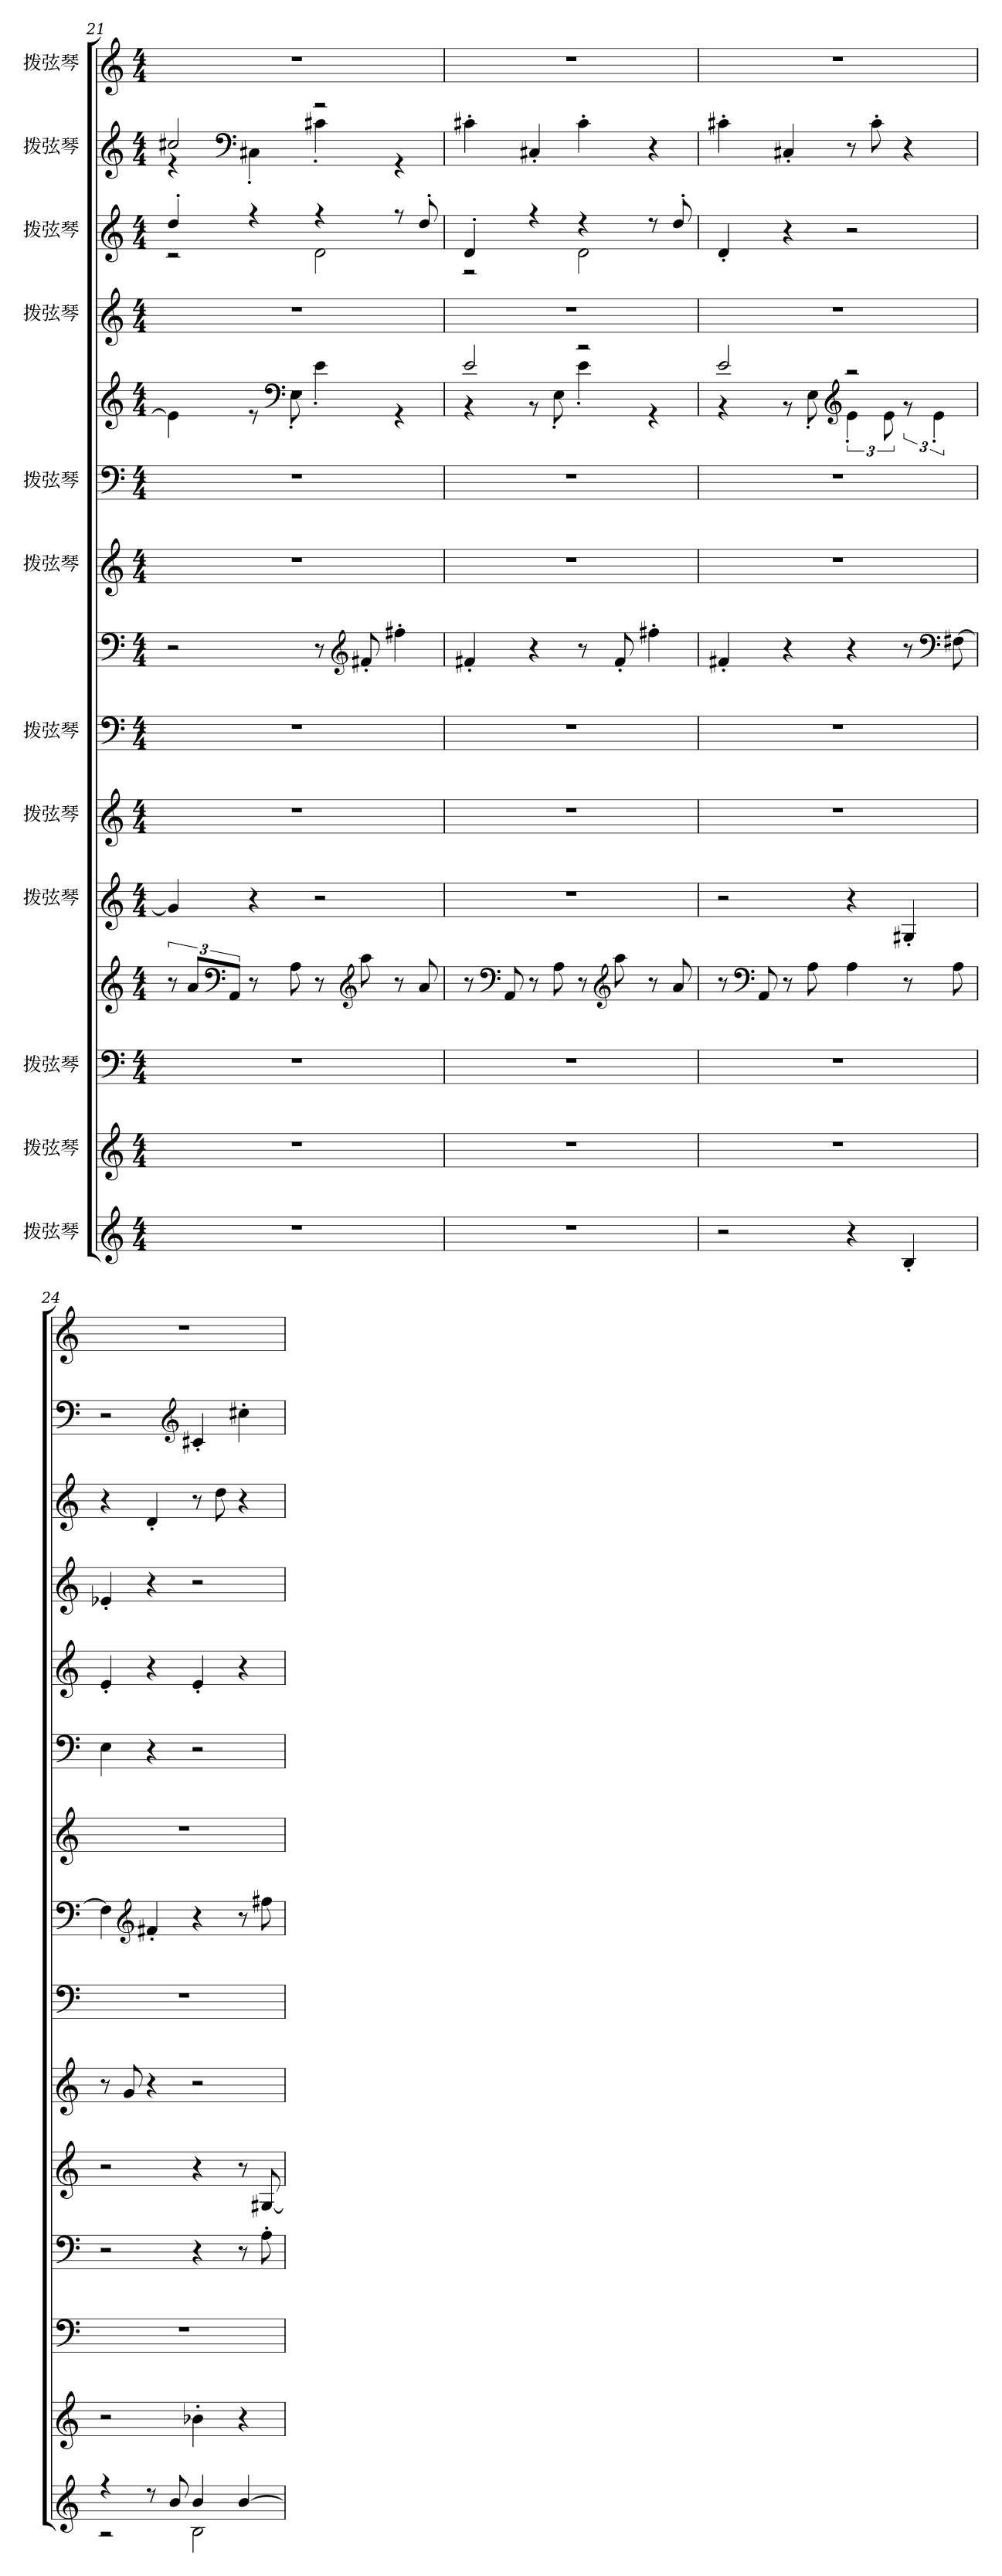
**kern	**kern	**kern	**kern	**kern	**kern	**kern	**kern	**kern	**kern	**kern	**kern	**kern	**kern	**kern
*part12	*part11	*part10	*part10	*part9	*part8	*part7	*part7	*part6	*part5	*part5	*part4	*part3	*part2	*part1
*staff15	*staff14	*staff13	*staff12	*staff11	*staff10	*staff9	*staff8	*staff7	*staff6	*staff5	*staff4	*staff3	*staff2	*staff1
*I"拨弦琴	*I"拨弦琴	*I"拨弦琴	*	*I"拨弦琴	*I"拨弦琴	*I"拨弦琴	*	*I"拨弦琴	*I"拨弦琴	*	*I"拨弦琴	*I"拨弦琴	*I"拨弦琴	*I"拨弦琴
!!LO:PB:g=z
*clefG2	*clefG2	*clefF4	*clefG2	*clefG2	*clefG2	*clefF4	*clefF4	*clefG2	*clefF4	*clefG2	*clefG2	*clefG2	*clefG2	*clefG2
*k[]	*k[]	*k[]	*k[]	*k[]	*k[]	*k[]	*k[]	*k[]	*k[]	*k[]	*k[]	*k[]	*k[]	*k[]
*M4/4	*M4/4	*M4/4	*M4/4	*M4/4	*M4/4	*M4/4	*M4/4	*M4/4	*M4/4	*M4/4	*M4/4	*M4/4	*M4/4	*M4/4
=21	=21	=21	=21	=21	=21	=21	=21	=21	=21	=21	=21	=21	=21	=21
*	*	*	*	*	*	*	*	*	*	*^	*	*^	*^	*
1r	1r	1r	12r	4g#/]	1r	1r	2r	1r	1r	1r	4e\]	1r	4dd'/	2r	2cc#X/	4r	1r
.	.	.	12a/L	.	.	.	.	.	.	.	.	.	.	.	.	.	.
*	*	*	*clefF4	*	*	*	*	*	*	*	*	*	*	*	*	*	*
.	.	.	12AA/J	.	.	.	.	.	.	.	.	.	.	.	.	.	.
*	*	*	*	*	*	*	*	*	*	*	*	*	*	*	*clefF4	*	*
.	.	.	8r	4r	.	.	.	.	.	.	8r	.	4r	.	.	4C#X'\	.
*	*	*	*	*	*	*	*	*	*	*clefF4	*	*	*	*	*	*	*
.	.	.	8A\	.	.	.	.	.	.	.	8E'\	.	.	.	.	.	.
.	.	.	8r	2r	.	.	8r	.	.	.	4e'\	.	4r	2d\	2r	4c#X'\	.
*	*	*	*clefG2	*	*	*	*clefG2	*	*	*	*	*	*	*	*	*	*
.	.	.	8aa\	.	.	.	8f#X'/	.	.	.	.	.	.	.	.	.	.
.	.	.	8r	.	.	.	4ff#X'\	.	.	.	4r	.	8r	.	.	4r	.
.	.	.	8a/	.	.	.	.	.	.	.	.	.	8dd'/	.	.	.	.
*	*	*	*	*	*	*	*	*	*	*	*	*	*	*	*v	*v	*
=22	=22	=22	=22	=22	=22	=22	=22	=22	=22	=22	=22	=22	=22	=22	=22	=22
1r	1r	1r	8r	1r	1r	1r	4f#X'/	1r	1r	2e/	4r	1r	4d'/	2r	4c#X'\	1r
*	*	*	*clefF4	*	*	*	*	*	*	*	*	*	*	*	*	*
.	.	.	8AA/	.	.	.	.	.	.	.	.	.	.	.	.	.
.	.	.	8r	.	.	.	4r	.	.	.	8r	.	4r	.	4C#X'/	.
.	.	.	8A\	.	.	.	.	.	.	.	8E'\	.	.	.	.	.
.	.	.	8r	.	.	.	8r	.	.	2r	4e'\	.	4r	2d\	4c#'\	.
*	*	*	*clefG2	*	*	*	*	*	*	*	*	*	*	*	*	*
.	.	.	8aa\	.	.	.	8f#'/	.	.	.	.	.	.	.	.	.
.	.	.	8r	.	.	.	4ff#X'\	.	.	.	4r	.	8r	.	4r	.
.	.	.	8a/	.	.	.	.	.	.	.	.	.	8dd'/	.	.	.
*	*	*	*	*	*	*	*	*	*	*	*	*	*v	*v	*	*
!!LO:PB:g=z
=23	=23	=23	=23	=23	=23	=23	=23	=23	=23	=23	=23	=23	=23	=23	=23
2r	1r	1r	8r	2r	1r	1r	4f#X'/	1r	1r	2e/	4r	1r	4d'/	4c#X'\	1r
*	*	*	*clefF4	*	*	*	*	*	*	*	*	*	*	*	*
.	.	.	8AA/	.	.	.	.	.	.	.	.	.	.	.	.
.	.	.	8r	.	.	.	4r	.	.	.	8r	.	4r	4C#X'/	.
.	.	.	8A\	.	.	.	.	.	.	.	8E'\	.	.	.	.
*	*	*	*	*	*	*	*	*	*	*clefG2	*	*	*	*	*
4r	.	.	4A\	4r	.	.	4r	.	.	2r	6e'\	.	2r	8r	.
.	.	.	.	.	.	.	.	.	.	.	.	.	.	8c#'\	.
.	.	.	.	.	.	.	.	.	.	.	12e\	.	.	.	.
4B'/	.	.	8r	4G#X'/	.	.	8r	.	.	.	12r	.	.	4r	.
.	.	.	.	.	.	.	.	.	.	.	6e'\	.	.	.	.
*	*	*	*	*	*	*	*clefF4	*	*	*	*	*	*	*	*
.	.	.	8A\	.	.	.	[8F#X\	.	.	.	.	.	.	.	.
*	*	*	*	*	*	*	*	*	*	*v	*v	*	*	*	*
=24	=24	=24	=24	=24	=24	=24	=24	=24	=24	=24	=24	=24	=24	=24
*^	*	*	*	*	*	*	*	*	*	*	*	*	*	*
4r	2r	2r	1r	2r	2r	8r	1r	4F#\]	1r	4E\	4e'/	4e-X'/	4r	2r	1r
.	.	.	.	.	.	8g/	.	.	.	.	.	.	.	.	.
*	*	*	*	*	*	*	*	*clefG2	*	*	*	*	*	*	*
8r	.	.	.	.	.	4r	.	4f#X'/	.	4r	4r	4r	4d'/	.	.
8b/	.	.	.	.	.	.	.	.	.	.	.	.	.	.	.
*	*	*	*	*	*	*	*	*	*	*	*	*	*	*clefG2	*
4b/	2B\	4b-X'\	.	4r	4r	2r	.	4r	.	2r	4e'/	2r	8r	4c#X'/	.
.	.	.	.	.	.	.	.	.	.	.	.	.	8dd\	.	.
[4b/	.	4r	.	8r	8r	.	.	8r	.	.	4r	.	4r	4cc#X'\	.
.	.	.	.	8A'\	[8G#X/	.	.	8ff#X\	.	.	.	.	.	.	.
*v	*v	*	*	*	*	*	*	*	*	*	*	*	*	*	*
=	=	=	=	=	=	=	=	=	=	=	=	=	=	=
*-	*-	*-	*-	*-	*-	*-	*-	*-	*-	*-	*-	*-	*-	*-
